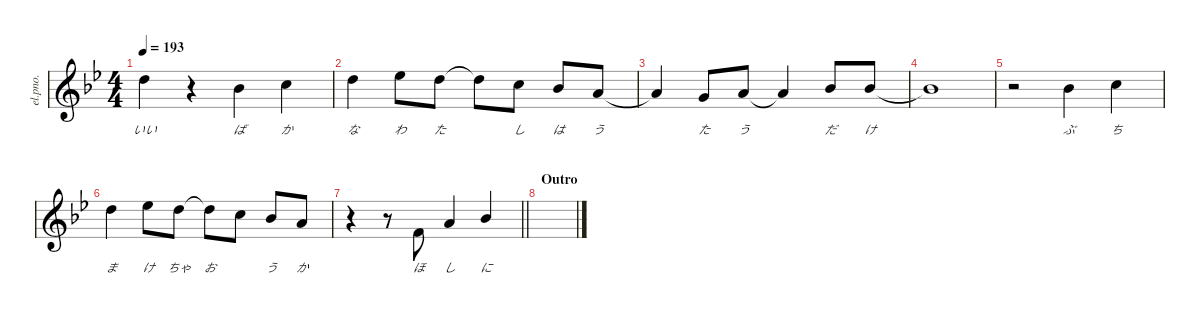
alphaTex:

\defaultSystemsLayout 4
\hideDynamics
\bracketExtendMode nobrackets
\otherSystemsTrackNameOrientation horizontal
\track ("喜多郁代(vol." "el.pno.") {instrument voiceoohs}
\staff {score}
\tuning (E4 B3 G3 D3 A2 E2)
\ts (4 4)
\tempo 193
\clef g2
\ks bb
10.1{acc forcenatural}.4{lyrics (0 "いい") lyrics (1 "") lyrics (2 "") lyrics (3 "") lyrics (4 "") dy mf beam Down} r.4{beam Down} 6.1{acc b}.4{lyrics (0 "ば") lyrics (1 "") lyrics (2 "") lyrics (3 "") lyrics (4 "") beam Down} 8.1{acc forcenatural}.4{lyrics (0 "か") lyrics (1 "") lyrics (2 "") lyrics (3 "") lyrics (4 "") beam Down} |
10.1{acc forcenatural}.4{lyrics (0 "な") lyrics (1 "") lyrics (2 "") lyrics (3 "") lyrics (4 "") beam Down} 11.1{acc b}.8{lyrics (0 "わ") lyrics (1 "") lyrics (2 "") lyrics (3 "") lyrics (4 "") beam Down} 10.1{acc forcenatural}.8{lyrics (0 "た") lyrics (1 "") lyrics (2 "") lyrics (3 "") lyrics (4 "") beam Down} 10.1{t acc forcenatural}.8{beam Down} 8.1{acc forcenatural}.8{lyrics (0 "し") lyrics (1 "") lyrics (2 "") lyrics (3 "") lyrics (4 "") beam Down} 6.1{acc b}.8{lyrics (0 "は") lyrics (1 "") lyrics (2 "") lyrics (3 "") lyrics (4 "") beam Up} 5.1{acc forcenatural}.8{lyrics (0 "う") lyrics (1 "") lyrics (2 "") lyrics (3 "") lyrics (4 "") beam Up} |
5.1{t acc forcenatural}.4{beam Up} 3.1{acc forcenatural}.8{lyrics (0 "た") lyrics (1 "") lyrics (2 "") lyrics (3 "") lyrics (4 "") beam Up} 5.1{acc forcenatural}.8{lyrics (0 "う") lyrics (1 "") lyrics (2 "") lyrics (3 "") lyrics (4 "") beam Up} 5.1{t acc forcenatural}.4{beam Up} 6.1{acc b}.8{lyrics (0 "だ") lyrics (1 "") lyrics (2 "") lyrics (3 "") lyrics (4 "") beam Up} 6.1{acc b}.8{lyrics (0 "け") lyrics (1 "") lyrics (2 "") lyrics (3 "") lyrics (4 "") beam Up} |
6.1{t acc b}.1{beam Down} |
r.2{beam Down} 6.1{acc b}.4{lyrics (0 "ぶ") lyrics (1 "") lyrics (2 "") lyrics (3 "") lyrics (4 "") beam Down} 8.1{acc forcenatural}.4{lyrics (0 "ち") lyrics (1 "") lyrics (2 "") lyrics (3 "") lyrics (4 "") beam Down} |
10.1{acc forcenatural}.4{lyrics (0 "ま") lyrics (1 "") lyrics (2 "") lyrics (3 "") lyrics (4 "") beam Down} 11.1{acc b}.8{lyrics (0 "け") lyrics (1 "") lyrics (2 "") lyrics (3 "") lyrics (4 "") beam Down} 10.1{acc forcenatural}.8{lyrics (0 "ちゃ") lyrics (1 "") lyrics (2 "") lyrics (3 "") lyrics (4 "") beam Down} 10.1{t acc forcenatural}.8{lyrics (0 "お") lyrics (1 "") lyrics (2 "") lyrics (3 "") lyrics (4 "") beam Down} 8.1{acc forcenatural}.8{beam Down} 6.1{acc b}.8{lyrics (0 "う") lyrics (1 "") lyrics (2 "") lyrics (3 "") lyrics (4 "") beam Up} 5.1{acc forcenatural}.8{lyrics (0 "か") lyrics (1 "") lyrics (2 "") lyrics (3 "") lyrics (4 "") beam Up} |
\barLineRight lightlight
r.4{beam Down} r.8{beam Down} 1.1{acc forcenatural}.8{lyrics (0 "ほ") lyrics (1 "") lyrics (2 "") lyrics (3 "") lyrics (4 "") beam Up} 5.1{acc forcenatural}.4{lyrics (0 "し") lyrics (1 "") lyrics (2 "") lyrics (3 "") lyrics (4 "") beam Up} 6.1{acc b}.4{lyrics (0 "に") lyrics (1 "") lyrics (2 "") lyrics (3 "") lyrics (4 "") beam Up} |
\section ("" "Outro")
